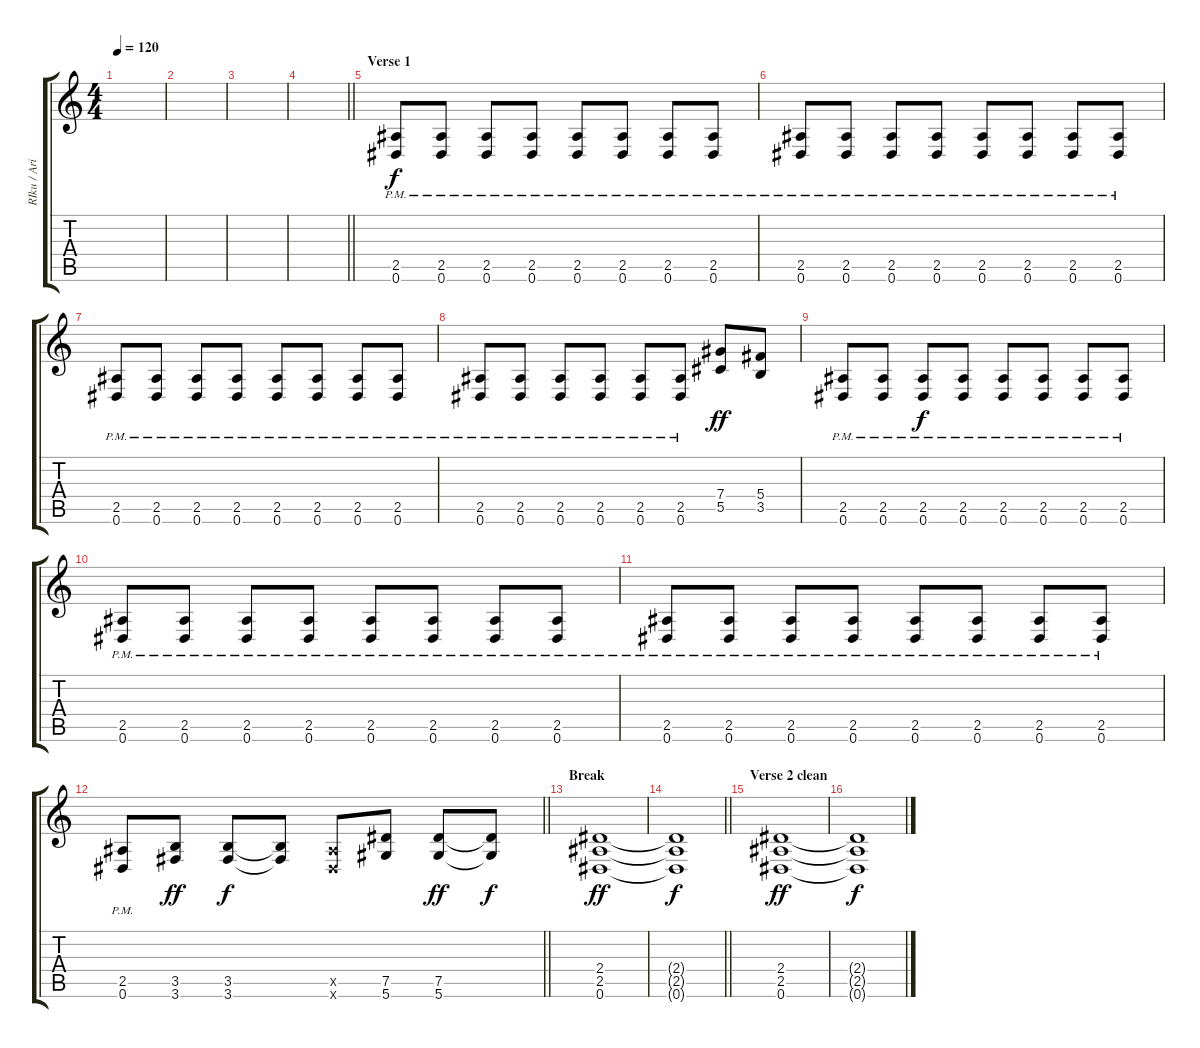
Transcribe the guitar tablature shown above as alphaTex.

\track ("RIku / Ari    Rhythm /lead" "RIku / Ari") {instrument distortionguitar}
\staff {score tabs}
\tuning (Eb4 Bb3 Gb3 Db3 Ab2 Eb2) {hide}
\ts (4 4)
\tempo 120
\clef g2
\ks c
|
|
|
\barLineRight lightlight
|
\section ("" "Verse 1")
(2.5{pm} 0.6{pm}).8 (2.5{pm} 0.6{pm}).8 (2.5{pm} 0.6{pm}).8{dy f} (2.5{pm} 0.6{pm}).8 (2.5{pm} 0.6{pm}).8 (2.5{pm} 0.6{pm}).8 (2.5{pm} 0.6{pm}).8 (2.5{pm} 0.6{pm}).8 |
(2.5{pm} 0.6{pm}).8 (2.5{pm} 0.6{pm}).8 (2.5{pm} 0.6{pm}).8 (2.5{pm} 0.6{pm}).8 (2.5{pm} 0.6{pm}).8 (2.5{pm} 0.6{pm}).8 (2.5{pm} 0.6{pm}).8 (2.5{pm} 0.6{pm}).8 |
(2.5{pm} 0.6{pm}).8 (2.5{pm} 0.6{pm}).8 (2.5{pm} 0.6{pm}).8 (2.5{pm} 0.6{pm}).8 (2.5{pm} 0.6{pm}).8 (2.5{pm} 0.6{pm}).8 (2.5{pm} 0.6{pm}).8 (2.5{pm} 0.6{pm}).8 |
(2.5{pm} 0.6{pm}).8 (2.5{pm} 0.6{pm}).8 (2.5{pm} 0.6{pm}).8 (2.5{pm} 0.6{pm}).8 (2.5{pm} 0.6{pm}).8 (2.5{pm} 0.6{pm}).8 (7.4 5.5).8{dy ff} (5.4 3.5).8 |
(2.5{pm} 0.6{pm}).8 (2.5{pm} 0.6{pm}).8 (2.5{pm} 0.6{pm}).8{dy f} (2.5{pm} 0.6{pm}).8 (2.5{pm} 0.6{pm}).8 (2.5{pm} 0.6{pm}).8 (2.5{pm} 0.6{pm}).8 (2.5{pm} 0.6{pm}).8 |
(2.5{pm} 0.6{pm}).8 (2.5{pm} 0.6{pm}).8 (2.5{pm} 0.6{pm}).8 (2.5{pm} 0.6{pm}).8 (2.5{pm} 0.6{pm}).8 (2.5{pm} 0.6{pm}).8 (2.5{pm} 0.6{pm}).8 (2.5{pm} 0.6{pm}).8 |
(2.5{pm} 0.6{pm}).8 (2.5{pm} 0.6{pm}).8 (2.5{pm} 0.6{pm}).8 (2.5{pm} 0.6{pm}).8 (2.5{pm} 0.6{pm}).8 (2.5{pm} 0.6{pm}).8 (2.5{pm} 0.6{pm}).8 (2.5{pm} 0.6{pm}).8 |
\barLineRight lightlight
(2.5{pm} 0.6{pm}).8 (3.5 3.6).8{dy ff} (3.5 3.6).8{dy f} (3.5{t} 3.6{t}).8 (2.5{x} 0.6{x}).8 (7.5 5.6).8 (7.5 5.6).8{dy ff} (7.5{t} 5.6{t}).8{dy f} |
\section ("" "Break")
(2.4 2.5 0.6).1{dy ff volume 8} |
\barLineRight lightlight
(2.4{t} 2.5{t} 0.6{t}).1{dy f} |
\section ("" "Verse 2 clean")
(2.4 2.5 0.6).1{dy ff volume 5} |
(2.4{t} 2.5{t} 0.6{t}).1{dy f}
